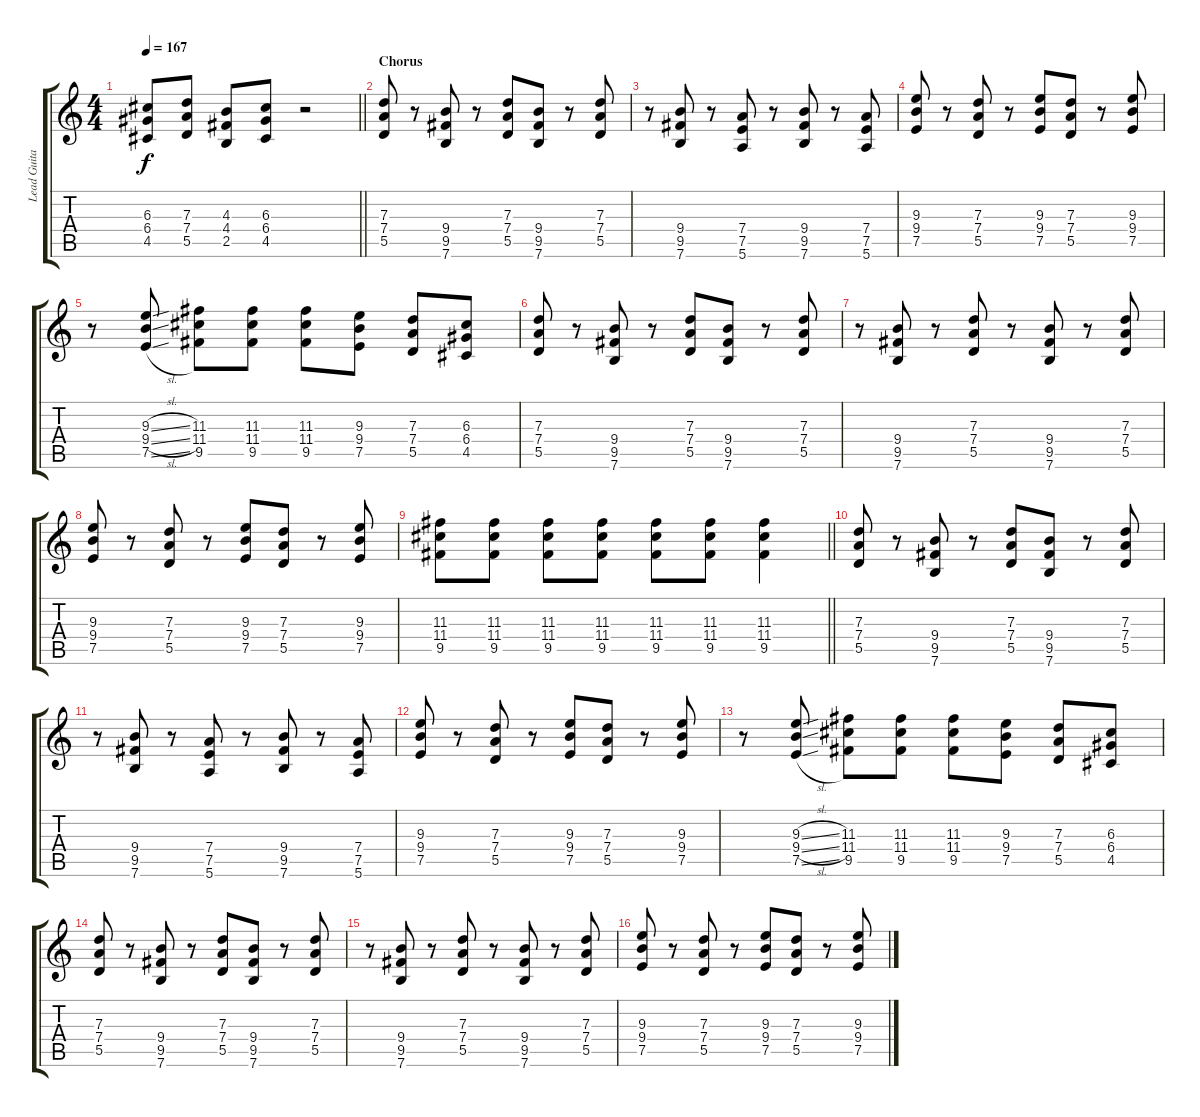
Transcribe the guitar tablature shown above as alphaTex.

\track ("Lead Guitar" "Lead Guita") {instrument overdrivenguitar}
\staff {score tabs}
\tuning (E4 B3 G3 D3 A2 E2) {hide}
\ts (4 4)
\tempo 167
\clef g2
\barLineRight lightlight
\ks c
(6.3 6.4 4.5).8{dy f} (7.3 7.4 5.5).8 (4.3 4.4 2.5).8 (6.3 6.4 4.5).8 r.2 |
\section ("" "Chorus")
(7.3 7.4 5.5).8 r.8 (9.4 9.5 7.6).8 r.8 (7.3 7.4 5.5).8 (9.4 9.5 7.6).8 r.8 (7.3 7.4 5.5).8 |
r.8 (9.4 9.5 7.6).8 r.8 (7.4 7.5 5.6).8 r.8 (9.4 9.5 7.6).8 r.8 (7.4 7.5 5.6).8 |
(9.3 9.4 7.5).8 r.8 (7.3 7.4 5.5).8 r.8 (9.3 9.4 7.5).8 (7.3 7.4 5.5).8 r.8 (9.3 9.4 7.5).8 |
r.8 (9.3{sl} 9.4{sl} 7.5{sl}).8 (11.3 11.4 9.5).8 (11.3 11.4 9.5).8 (11.3 11.4 9.5).8 (9.3 9.4 7.5).8 (7.3 7.4 5.5).8 (6.3 6.4 4.5).8 |
(7.3 7.4 5.5).8 r.8 (9.4 9.5 7.6).8 r.8 (7.3 7.4 5.5).8 (9.4 9.5 7.6).8 r.8 (7.3 7.4 5.5).8 |
r.8 (9.4 9.5 7.6).8 r.8 (7.3 7.4 5.5).8 r.8 (9.4 9.5 7.6).8 r.8 (7.3 7.4 5.5).8 |
(9.3 9.4 7.5).8 r.8 (7.3 7.4 5.5).8 r.8 (9.3 9.4 7.5).8 (7.3 7.4 5.5).8 r.8 (9.3 9.4 7.5).8 |
\barLineRight lightlight
(11.3 11.4 9.5).8 (11.3 11.4 9.5).8 (11.3 11.4 9.5).8 (11.3 11.4 9.5).8 (11.3 11.4 9.5).8 (11.3 11.4 9.5).8 (11.3 11.4 9.5).4 |
(7.3 7.4 5.5).8 r.8 (9.4 9.5 7.6).8 r.8 (7.3 7.4 5.5).8 (9.4 9.5 7.6).8 r.8 (7.3 7.4 5.5).8 |
r.8 (9.4 9.5 7.6).8 r.8 (7.4 7.5 5.6).8 r.8 (9.4 9.5 7.6).8 r.8 (7.4 7.5 5.6).8 |
(9.3 9.4 7.5).8 r.8 (7.3 7.4 5.5).8 r.8 (9.3 9.4 7.5).8 (7.3 7.4 5.5).8 r.8 (9.3 9.4 7.5).8 |
r.8 (9.3{sl} 9.4{sl} 7.5{sl}).8 (11.3 11.4 9.5).8 (11.3 11.4 9.5).8 (11.3 11.4 9.5).8 (9.3 9.4 7.5).8 (7.3 7.4 5.5).8 (6.3 6.4 4.5).8 |
(7.3 7.4 5.5).8 r.8 (9.4 9.5 7.6).8 r.8 (7.3 7.4 5.5).8 (9.4 9.5 7.6).8 r.8 (7.3 7.4 5.5).8 |
r.8 (9.4 9.5 7.6).8 r.8 (7.3 7.4 5.5).8 r.8 (9.4 9.5 7.6).8 r.8 (7.3 7.4 5.5).8 |
(9.3 9.4 7.5).8 r.8 (7.3 7.4 5.5).8 r.8 (9.3 9.4 7.5).8 (7.3 7.4 5.5).8 r.8 (9.3 9.4 7.5).8
